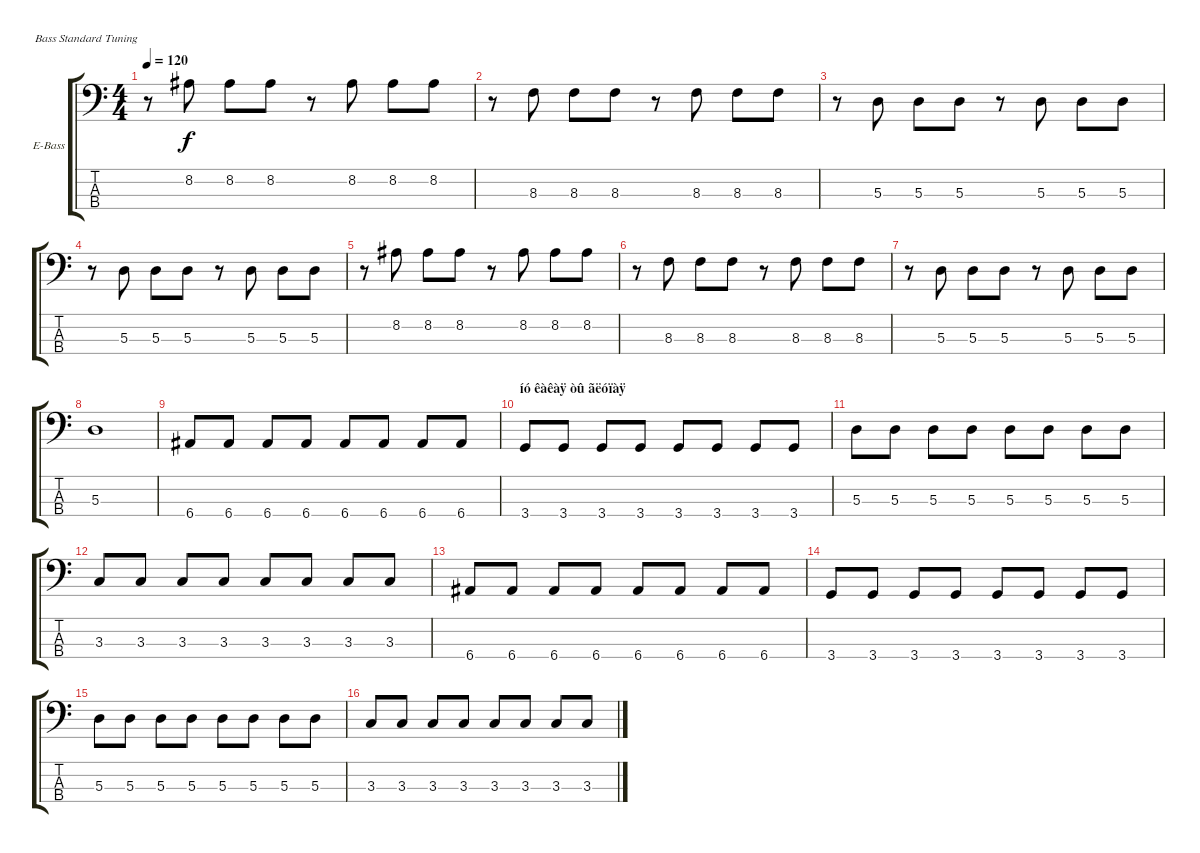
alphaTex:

\bracketExtendMode groupsimilarinstruments
\firstSystemTrackNameOrientation horizontal
\otherSystemsTrackNameOrientation horizontal
\track ("Äîðîæêà 2" "E-Bass") {instrument electricbassfinger}
\staff {score tabs}
\tuning (G2 D2 A1 E1)
\ts (4 4)
\tempo 120
\clef f4
\ks c
r.8{dy f} 8.2.8 8.2.8 8.2.8 r.8 8.2.8 8.2.8 8.2.8 |
r.8 8.3.8 8.3.8 8.3.8 r.8 8.3.8 8.3.8 8.3.8 |
r.8 5.3.8 5.3.8 5.3.8 r.8 5.3.8 5.3.8 5.3.8 |
r.8 5.3.8 5.3.8 5.3.8 r.8 5.3.8 5.3.8 5.3.8 |
r.8 8.2.8 8.2.8 8.2.8 r.8 8.2.8 8.2.8 8.2.8 |
r.8 8.3.8 8.3.8 8.3.8 r.8 8.3.8 8.3.8 8.3.8 |
r.8 5.3.8 5.3.8 5.3.8 r.8 5.3.8 5.3.8 5.3.8 |
5.3.1 |
6.4.8 6.4.8 6.4.8 6.4.8 6.4.8 6.4.8 6.4.8 6.4.8 |
\section ("" "íó êàêàÿ òû ãëóïàÿ")
3.4.8 3.4.8 3.4.8 3.4.8 3.4.8 3.4.8 3.4.8 3.4.8 |
5.3.8 5.3.8 5.3.8 5.3.8 5.3.8 5.3.8 5.3.8 5.3.8 |
3.3.8 3.3.8 3.3.8 3.3.8 3.3.8 3.3.8 3.3.8 3.3.8 |
6.4.8 6.4.8 6.4.8 6.4.8 6.4.8 6.4.8 6.4.8 6.4.8 |
3.4.8 3.4.8 3.4.8 3.4.8 3.4.8 3.4.8 3.4.8 3.4.8 |
5.3.8 5.3.8 5.3.8 5.3.8 5.3.8 5.3.8 5.3.8 5.3.8 |
3.3.8 3.3.8 3.3.8 3.3.8 3.3.8 3.3.8 3.3.8 3.3.8
